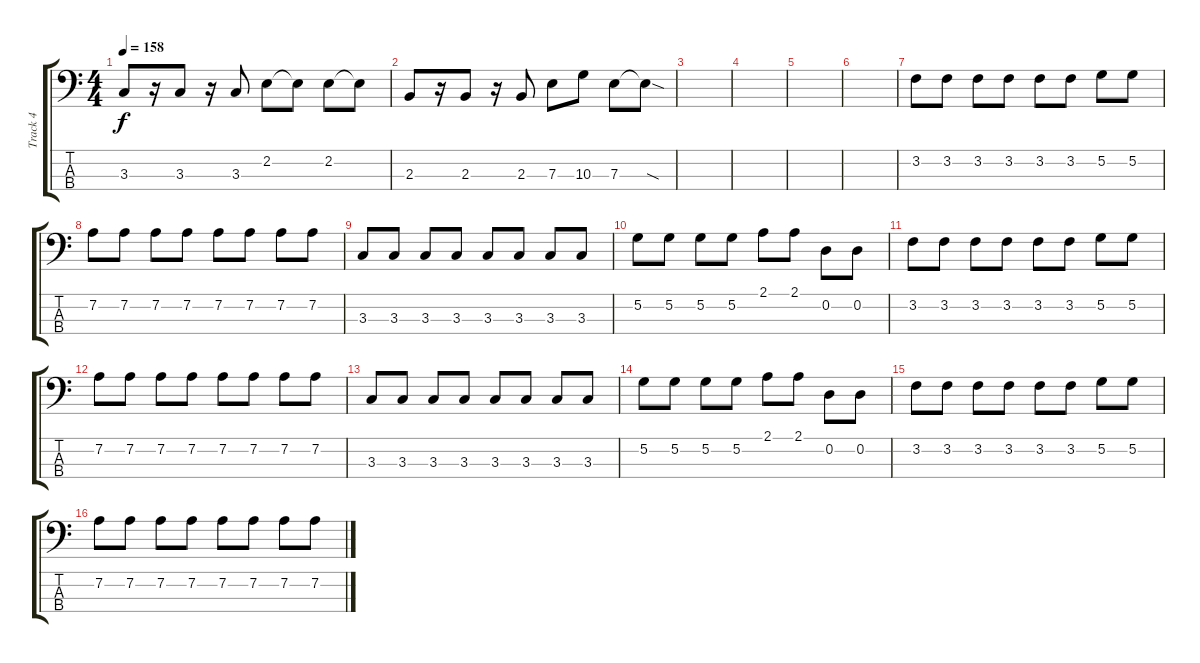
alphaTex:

\track ("Track 4" "Track 4") {instrument electricbassfinger}
\staff {score tabs}
\tuning (G2 D2 A1 D1) {hide}
\ts (4 4)
\tempo 158
\clef f4
\ks c
3.3.8{dy f} r.16 3.3.8 r.16 3.3.8 2.2.8 2.2{t}.8 2.2.8 2.2{t}.8 |
2.3.8 r.16 2.3.8 r.16 2.3.8 7.3.8 10.3.8 7.3.8 7.3{sod t}.8 |
|
|
|
|
3.2.8 3.2.8 3.2.8 3.2.8 3.2.8 3.2.8 5.2.8 5.2.8 |
7.2.8 7.2.8 7.2.8 7.2.8 7.2.8 7.2.8 7.2.8 7.2.8 |
3.3.8 3.3.8 3.3.8 3.3.8 3.3.8 3.3.8 3.3.8 3.3.8 |
5.2.8 5.2.8 5.2.8 5.2.8 2.1.8 2.1.8 0.2.8 0.2.8 |
3.2.8 3.2.8 3.2.8 3.2.8 3.2.8 3.2.8 5.2.8 5.2.8 |
7.2.8 7.2.8 7.2.8 7.2.8 7.2.8 7.2.8 7.2.8 7.2.8 |
3.3.8 3.3.8 3.3.8 3.3.8 3.3.8 3.3.8 3.3.8 3.3.8 |
5.2.8 5.2.8 5.2.8 5.2.8 2.1.8 2.1.8 0.2.8 0.2.8 |
3.2.8 3.2.8 3.2.8 3.2.8 3.2.8 3.2.8 5.2.8 5.2.8 |
7.2.8 7.2.8 7.2.8 7.2.8 7.2.8 7.2.8 7.2.8 7.2.8
